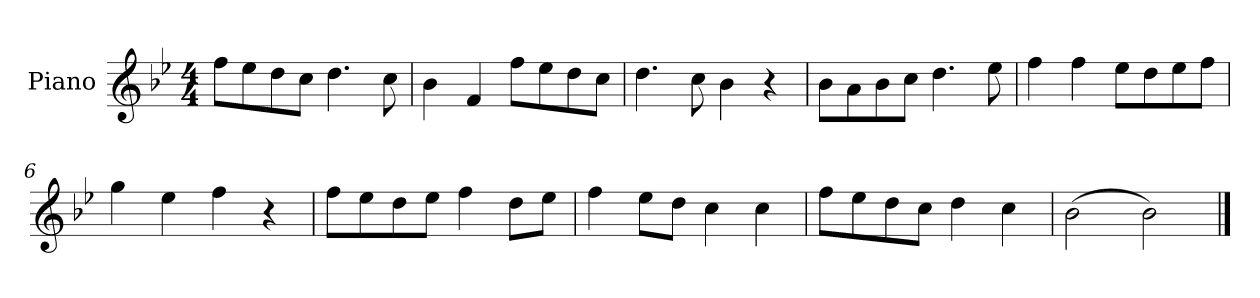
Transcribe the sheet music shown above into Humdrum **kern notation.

**kern
*part1
*staff1
*I"Piano
*I'Pno.
*clefG2
*k[b-e-]
*M4/4
=1
8ff\L
8ee-\
8dd\
8cc\J
4.dd\
8cc\
=2
4b-\
4f/
8ff\L
8ee-\
8dd\
8cc\J
=3
4.dd\
8cc\
4b-\
4r
=4
8b-\L
8a\
8b-\
8cc\J
4.dd\
8ee-\
=5
4ff\
4ff\
8ee-\L
8dd\
8ee-\
8ff\J
=6
4gg\
4ee-\
4ff\
4r
=7
8ff\L
8ee-\
8dd\
8ee-\J
4ff\
8dd\L
8ee-\J
=8
4ff\
8ee-\L
8dd\J
4cc\
4cc\
=9
8ff\L
8ee-\
8dd\
8cc\J
4dd\
4cc\
=10
(>2b-\
2b-\)
==
*-
